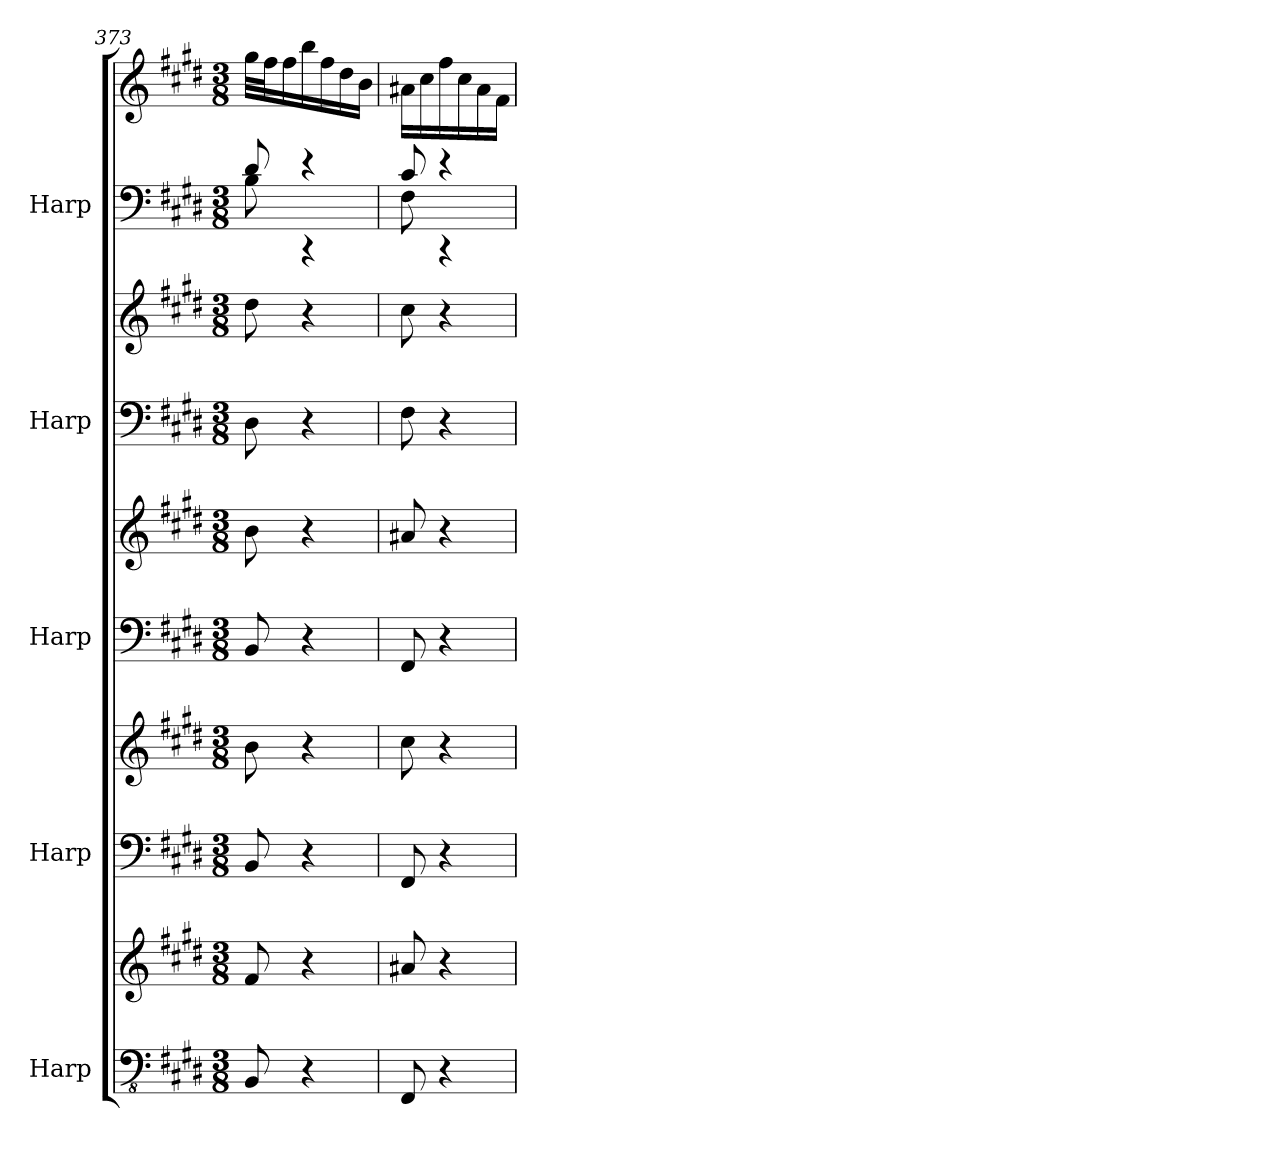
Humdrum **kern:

**kern	**kern	**kern	**kern	**kern	**kern	**kern	**kern	**kern	**kern
*part5	*part5	*part4	*part4	*part3	*part3	*part2	*part2	*part1	*part1
*staff10	*staff9	*staff8	*staff7	*staff6	*staff5	*staff4	*staff3	*staff2	*staff1
*I"Harp	*	*I"Harp	*	*I"Harp	*	*I"Harp	*	*I"Harp	*
*I'Hp	*	*I'Hp	*	*I'Hp	*	*I'Hp	*	*I'Hp	*
*clefFv4	*clefG2	*clefF4	*clefG2	*clefF4	*clefG2	*clefF4	*clefG2	*clefF4	*clefG2
*k[f#c#g#d#]	*k[f#c#g#d#]	*k[f#c#g#d#]	*k[f#c#g#d#]	*k[f#c#g#d#]	*k[f#c#g#d#]	*k[f#c#g#d#]	*k[f#c#g#d#]	*k[f#c#g#d#]	*k[f#c#g#d#]
*M3/8	*M3/8	*M3/8	*M3/8	*M3/8	*M3/8	*M3/8	*M3/8	*M3/8	*M3/8
=373	=373	=373	=373	=373	=373	=373	=373	=373	=373
*	*	*	*	*	*	*	*	*^	*
8BBB/	8f#/	8BB/	8b\	8BB/	8b\	8D#\	8dd#\	8d#/	8B\	32gg#\LLL
.	.	.	.	.	.	.	.	.	.	32ff#\J
.	.	.	.	.	.	.	.	.	.	16ff#\
4r	4r	4r	4r	4r	4r	4r	4r	4r	4rCC	16bb\
.	.	.	.	.	.	.	.	.	.	16ff#\
.	.	.	.	.	.	.	.	.	.	16dd#\
.	.	.	.	.	.	.	.	.	.	16b\JJ
!!LO:PB:g=z
=374	=374	=374	=374	=374	=374	=374	=374	=374	=374	=374
8FFF#/	8a#X/	8FF#/	8cc#\	8FF#/	8a#X/	8F#\	8cc#\	8c#/	8F#\	16a#X\LL
.	.	.	.	.	.	.	.	.	.	16cc#\
4r	4r	4r	4r	4r	4r	4r	4r	4r	4rCC	16ff#\
.	.	.	.	.	.	.	.	.	.	16cc#\
.	.	.	.	.	.	.	.	.	.	16a#\
.	.	.	.	.	.	.	.	.	.	16f#\JJ
*	*	*	*	*	*	*	*	*v	*v	*
=	=	=	=	=	=	=	=	=	=
*-	*-	*-	*-	*-	*-	*-	*-	*-	*-
